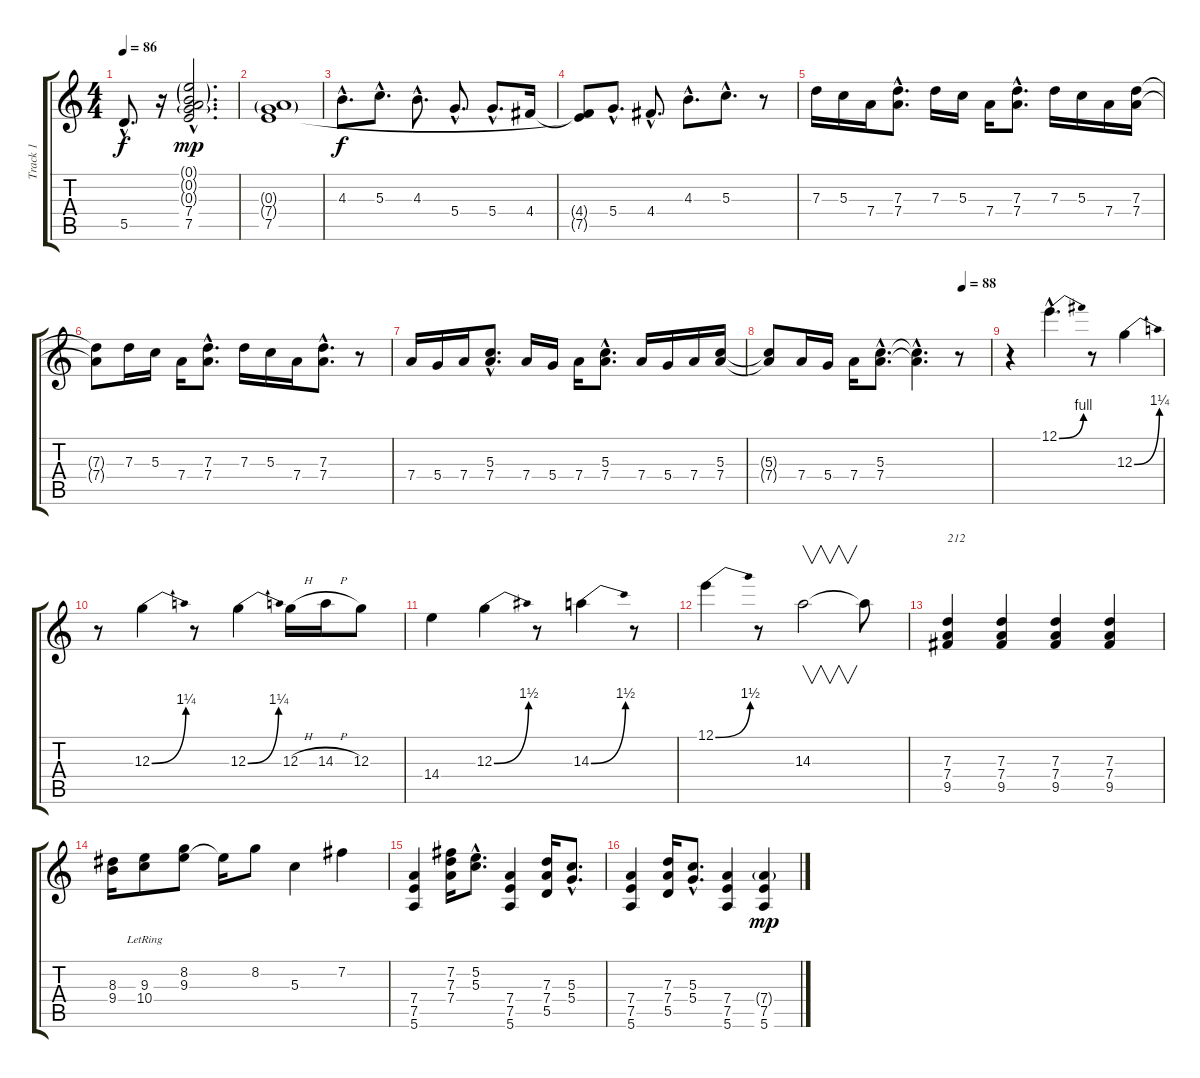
\track ("Track 1" "Track 1") {instrument overdrivenguitar}
\staff {score tabs}
\tuning (E4 B3 G3 D3 A2 E2) {hide}
\ts (4 4)
\tempo 86
\clef g2
\ks c
5.5{hac}.8{d dy f} r.16 (0.1{g hac} 0.2{g hac} 0.3{g hac} 7.4{hac} 7.5{hac}).2{d dy mp} |
(0.3{g} 7.4{g} 7.5).1 |
4.3{hac}.8{d dy f} 5.3{hac}.8{d} 4.3{hac}.8{d} 5.4{hac}.8{d} 5.4{hac}.8{d} 4.4.16 |
(4.4{t} 7.5{t}).8 5.4{hac}.8{d} 4.4{hac}.8{d} 4.3{hac}.8{d} 5.3{hac}.8{d} r.8 |
7.3.16 5.3.16 7.4.16 (7.3{hac} 7.4{hac}).8{d} 7.3.16 5.3.16 7.4.16 (7.3{hac} 7.4{hac}).8{d} 7.3.16 5.3.16 7.4.16 (7.3 7.4).16 |
(7.3{t} 7.4{t}).8 7.3.16 5.3.16 7.4.16 (7.3{hac} 7.4{hac}).8{d} 7.3.16 5.3.16 7.4.16 (7.3{hac} 7.4{hac}).8{d} r.8 |
7.4.16 5.4.16 7.4.16 (5.3{hac} 7.4{hac}).8{d} 7.4.16 5.4.16 7.4.16 (5.3{hac} 7.4{hac}).8{d} 7.4.16 5.4.16 7.4.16 (5.3 7.4).16 |
\tempo (88 0.875)
(5.3{t} 7.4{t}).8 7.4.16 5.4.16 7.4.16 (5.3{hac} 7.4{hac}).8{d} (5.3{hac t} 7.4{hac t}).4{d} r.8{instrument overdrivenguitar} |
r.4 12.1{be (bend 0 0 60 4) hac}.4{d} r.8 12.3{be (bend 0 0 60 5)}.4 |
r.8 12.3{be (bend 0 0 60 5)}.4 r.8 12.3{be (bend 0 0 60 5)}.4 12.3{h}.16 14.3{h}.16 12.3.8 |
14.4.4 12.3{be (bend 0 0 60 6)}.4 r.8 14.3{be (bend 0 0 60 6)}.4 r.8 |
12.1{be (bend 0 0 60 6)}.4 r.8 14.3.2{v} 14.3{t}.8 |
(7.3 7.4 9.5).4{txt "212"} (7.3 7.4 9.5).4 (7.3 7.4 9.5).4 (7.3 7.4 9.5).4 |
(8.3 9.4).16 (9.3 10.4{lr}).8 (8.2 9.3).8 9.3{t}.16 8.2.8 5.3.4 7.2.4 |
(7.4 7.5 5.6).4 (7.2 7.3 7.4).16 (5.2{hac} 5.3{hac}).8{d} (7.4 7.5 5.6).4 (7.3 7.4 5.5).16 (5.3{hac} 5.4{hac}).8{d} |
(7.4 7.5 5.6).4 (7.3 7.4 5.5).16 (5.3{hac} 5.4{hac}).8{d} (7.4 7.5 5.6).4 (7.4{g} 7.5 5.6).4{dy mp}
